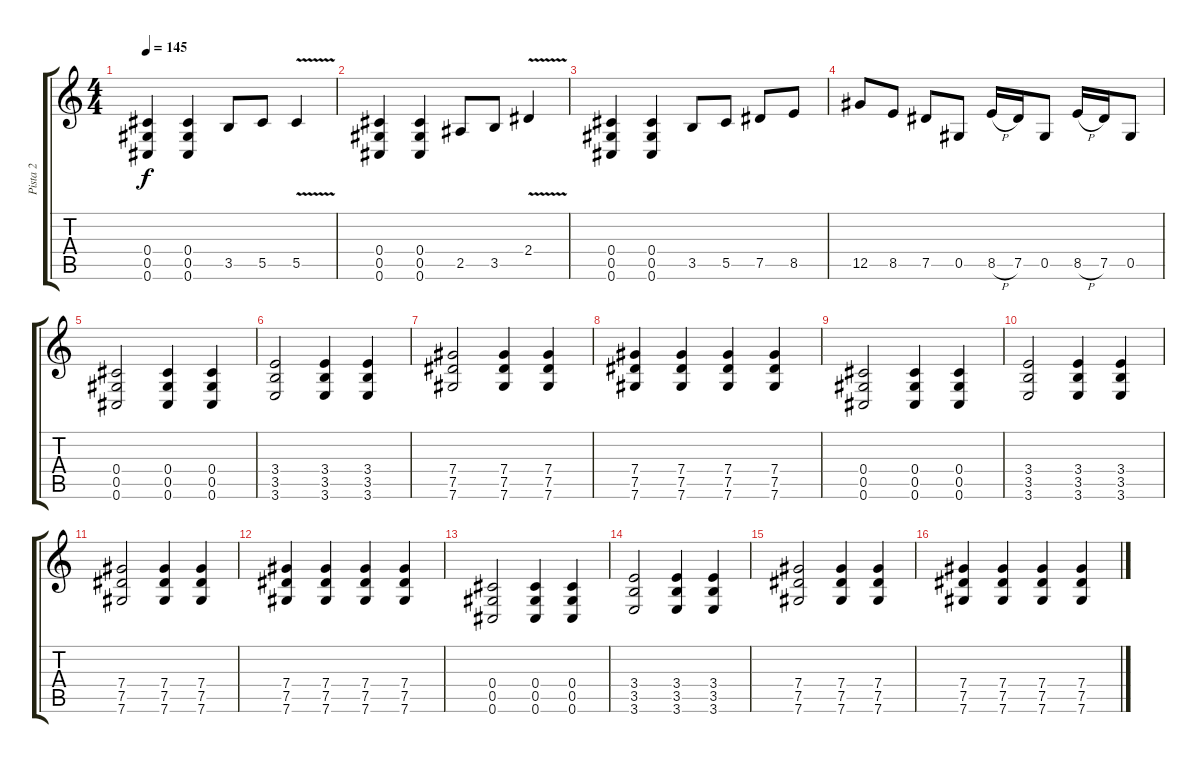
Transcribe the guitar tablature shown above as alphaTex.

\track ("Pista 2" "Pista 2") {instrument distortionguitar}
\staff {score tabs}
\tuning (Eb4 Bb3 Gb3 Db3 Ab2 Db2) {hide}
\ts (4 4)
\tempo 145
\clef g2
\ks c
(0.4 0.5 0.6).4{dy f} (0.4 0.5 0.6).4 3.5.8 5.5.8 5.5{v}.4 |
(0.4 0.5 0.6).4 (0.4 0.5 0.6).4 2.5.8 3.5.8 2.4{v}.4 |
(0.4 0.5 0.6).4 (0.4 0.5 0.6).4 3.5.8 5.5.8 7.5.8 8.5.8 |
12.5.8 8.5.8 7.5.8 0.5.8 8.5{h}.16 7.5.16 0.5.8 8.5{h}.16 7.5.16 0.5.8 |
(0.4 0.5 0.6).2 (0.4 0.5 0.6).4 (0.4 0.5 0.6).4 |
(3.4 3.5 3.6).2 (3.4 3.5 3.6).4 (3.4 3.5 3.6).4 |
(7.4 7.5 7.6).2 (7.4 7.5 7.6).4 (7.4 7.5 7.6).4 |
(7.4 7.5 7.6).4 (7.4 7.5 7.6).4 (7.4 7.5 7.6).4 (7.4 7.5 7.6).4 |
(0.4 0.5 0.6).2 (0.4 0.5 0.6).4 (0.4 0.5 0.6).4 |
(3.4 3.5 3.6).2 (3.4 3.5 3.6).4 (3.4 3.5 3.6).4 |
(7.4 7.5 7.6).2 (7.4 7.5 7.6).4 (7.4 7.5 7.6).4 |
(7.4 7.5 7.6).4 (7.4 7.5 7.6).4 (7.4 7.5 7.6).4 (7.4 7.5 7.6).4 |
(0.4 0.5 0.6).2 (0.4 0.5 0.6).4 (0.4 0.5 0.6).4 |
(3.4 3.5 3.6).2 (3.4 3.5 3.6).4 (3.4 3.5 3.6).4 |
(7.4 7.5 7.6).2 (7.4 7.5 7.6).4 (7.4 7.5 7.6).4 |
(7.4 7.5 7.6).4 (7.4 7.5 7.6).4 (7.4 7.5 7.6).4 (7.4 7.5 7.6).4
